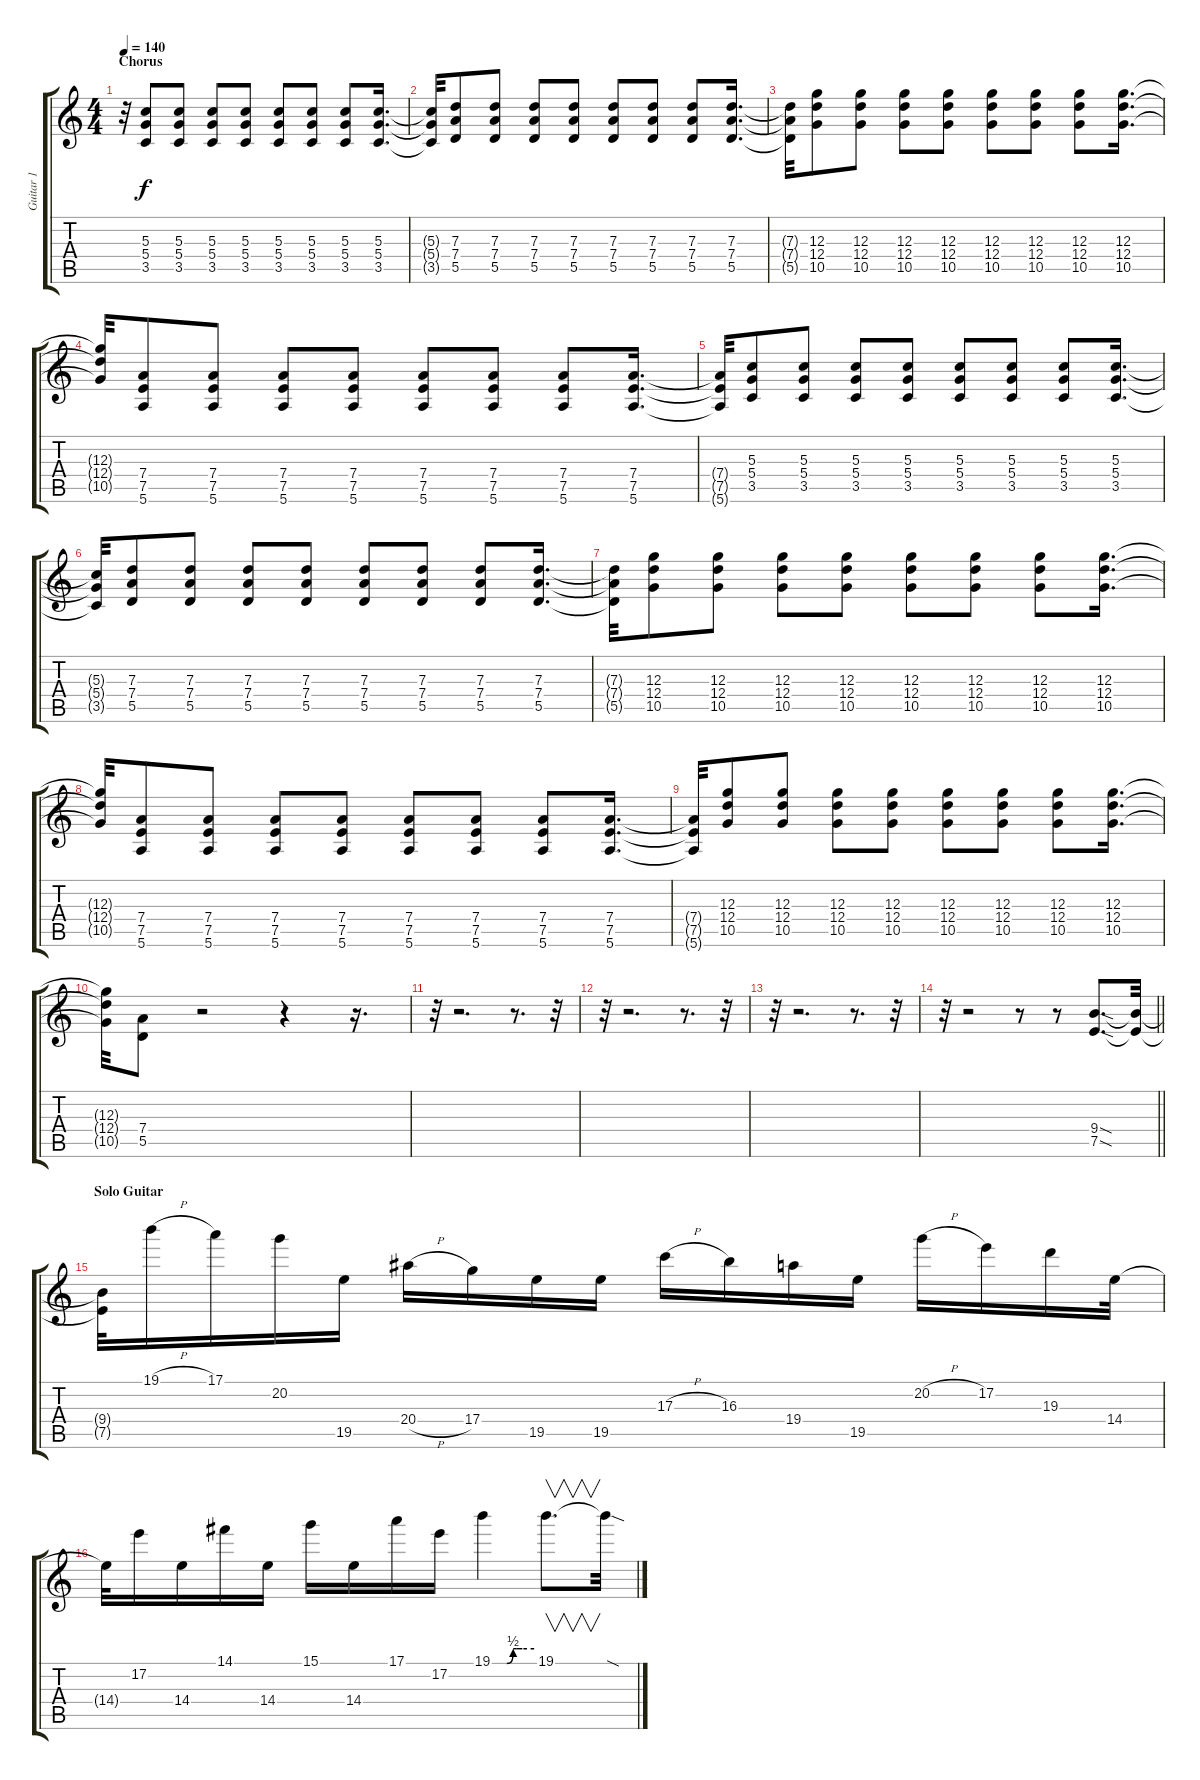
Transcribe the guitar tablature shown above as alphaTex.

\track ("Guitar 1" "Guitar 1") {instrument overdrivenguitar}
\staff {score tabs}
\tuning (E4 B3 G3 D3 A2 E2) {hide}
\ts (4 4)
\section ("" "Chorus")
\tempo 140
\clef g2
\ks c
r.32{dy f} (5.3 5.4 3.5).8 (5.3 5.4 3.5).8 (5.3 5.4 3.5).8 (5.3 5.4 3.5).8 (5.3 5.4 3.5).8 (5.3 5.4 3.5).8 (5.3 5.4 3.5).8 (5.3 5.4 3.5).16{d} |
(5.3{t} 5.4{t} 3.5{t}).32 (7.3 7.4 5.5).8 (7.3 7.4 5.5).8 (7.3 7.4 5.5).8 (7.3 7.4 5.5).8 (7.3 7.4 5.5).8 (7.3 7.4 5.5).8 (7.3 7.4 5.5).8 (7.3 7.4 5.5).16{d} |
(7.3{t} 7.4{t} 5.5{t}).32 (12.3 12.4 10.5).8 (12.3 12.4 10.5).8 (12.3 12.4 10.5).8 (12.3 12.4 10.5).8 (12.3 12.4 10.5).8 (12.3 12.4 10.5).8 (12.3 12.4 10.5).8 (12.3 12.4 10.5).16{d} |
(12.3{t} 12.4{t} 10.5{t}).32 (7.4 7.5 5.6).8 (7.4 7.5 5.6).8 (7.4 7.5 5.6).8 (7.4 7.5 5.6).8 (7.4 7.5 5.6).8 (7.4 7.5 5.6).8 (7.4 7.5 5.6).8 (7.4 7.5 5.6).16{d} |
(7.4{t} 7.5{t} 5.6{t}).32 (5.3 5.4 3.5).8 (5.3 5.4 3.5).8 (5.3 5.4 3.5).8 (5.3 5.4 3.5).8 (5.3 5.4 3.5).8 (5.3 5.4 3.5).8 (5.3 5.4 3.5).8 (5.3 5.4 3.5).16{d} |
(5.3{t} 5.4{t} 3.5{t}).32 (7.3 7.4 5.5).8 (7.3 7.4 5.5).8 (7.3 7.4 5.5).8 (7.3 7.4 5.5).8 (7.3 7.4 5.5).8 (7.3 7.4 5.5).8 (7.3 7.4 5.5).8 (7.3 7.4 5.5).16{d} |
(7.3{t} 7.4{t} 5.5{t}).32 (12.3 12.4 10.5).8 (12.3 12.4 10.5).8 (12.3 12.4 10.5).8 (12.3 12.4 10.5).8 (12.3 12.4 10.5).8 (12.3 12.4 10.5).8 (12.3 12.4 10.5).8 (12.3 12.4 10.5).16{d} |
(12.3{t} 12.4{t} 10.5{t}).32 (7.4 7.5 5.6).8 (7.4 7.5 5.6).8 (7.4 7.5 5.6).8 (7.4 7.5 5.6).8 (7.4 7.5 5.6).8 (7.4 7.5 5.6).8 (7.4 7.5 5.6).8 (7.4 7.5 5.6).16{d} |
(7.4{t} 7.5{t} 5.6{t}).32 (12.3 12.4 10.5).8 (12.3 12.4 10.5).8 (12.3 12.4 10.5).8 (12.3 12.4 10.5).8 (12.3 12.4 10.5).8 (12.3 12.4 10.5).8 (12.3 12.4 10.5).8 (12.3 12.4 10.5).16{d} |
(12.3{t} 12.4{t} 10.5{t}).32 (7.4 5.5).8 r.2 r.4 r.16{d} |
r.32 r.2{d} r.8{d} r.32 |
r.32 r.2{d} r.8{d} r.32 |
r.32 r.2{d} r.8{d} r.32 |
\barLineRight lightlight
r.32 r.2 r.8 r.8 (9.4{sod} 7.5{sod}).8{d} (9.4{t} 7.5{t}).32 |
\section ("" "Solo Guitar")
(9.4{t} 7.5{t}).32 19.1{h}.16{volume 8} 17.1.16 20.2.16 19.5.16 20.4{h}.16 17.4.16 19.5.16 19.5.16 17.3{h}.16 16.3.16 19.4.16 19.5.16 20.2{h}.16 17.2.16 19.3.16 14.4.32 |
14.4{t}.32 17.2.16 14.4.16 14.1.16 14.4.16 15.1.16 14.4.16 17.1.16 17.2.16 19.1{be (custom 0 0 11 0 21 0 30 2 35 2 43 2 60 2)}.4 19.1.8{v d} 19.1{sod t}.32
